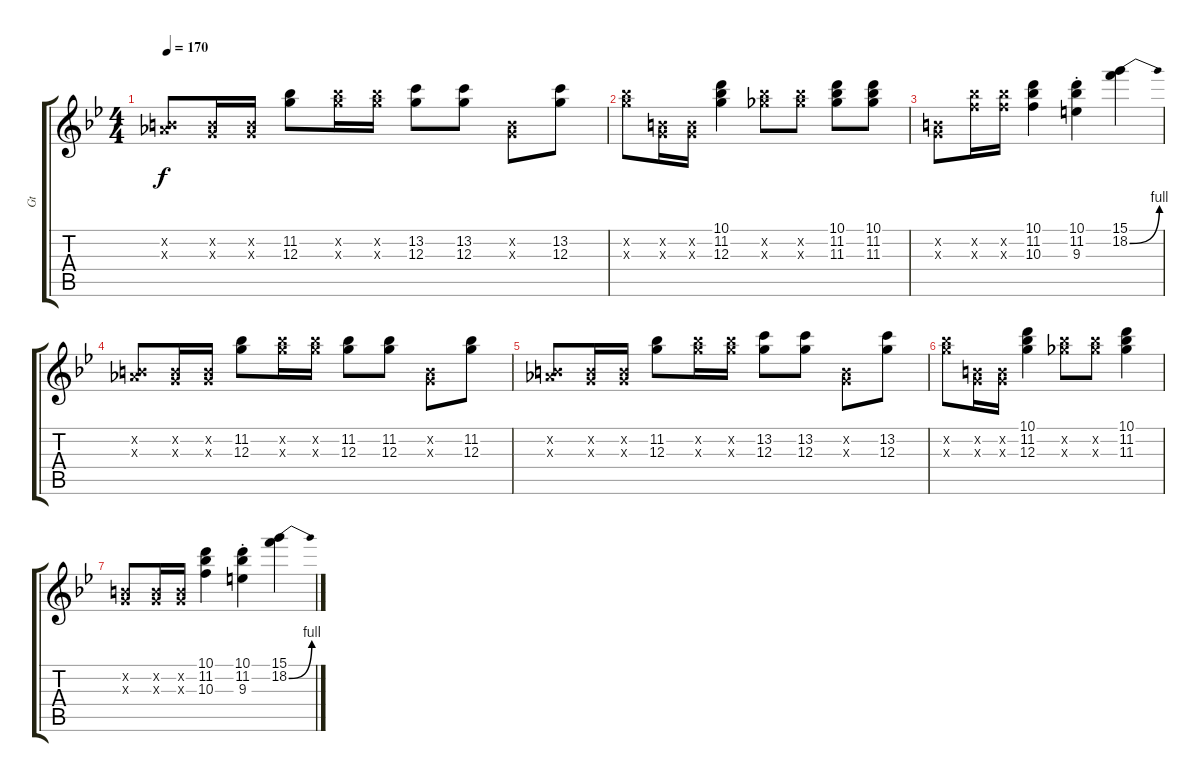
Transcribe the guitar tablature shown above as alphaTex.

\track ("Gt" "Gt") {instrument distortionguitar}
\staff {score tabs}
\tuning (E4 B3 G3 D3 A2 E2) {hide}
\ts (4 4)
\tempo 170
\clef g2
\ks bb
(0.2{x} 1.3{x}).8{dy f} (0.2{x} 0.3{x}).16 (0.2{x} 0.3{x}).16 (11.2 12.3).8 (11.2{x} 12.3{x}).16 (11.2{x} 12.3{x}).16 (13.2 12.3).8 (13.2 12.3).8 (0.2{x} 0.3{x}).8 (13.2 12.3).8 |
(11.2{x} 12.3{x}).8 (0.2{x} 0.3{x}).16 (0.2{x} 0.3{x}).16 (10.1 11.2 12.3).4 (11.2{x} 11.3{x}).8 (11.2{x} 11.3{x}).8 (10.1 11.2 11.3).8 (10.1 11.2 11.3).8 |
(0.2{x} 0.3{x}).8 (11.2{x} 10.3{x}).16 (11.2{x} 10.3{x}).16 (10.1 11.2 10.3).4 (10.1{st} 11.2{st} 9.3{st}).4 (15.1 18.2{be (bend 0 0 60 4)}).4 |
(0.2{x} 1.3{x}).8 (0.2{x} 0.3{x}).16 (0.2{x} 0.3{x}).16 (11.2 12.3).8 (11.2{x} 12.3{x}).16 (11.2{x} 12.3{x}).16 (11.2 12.3).8 (11.2 12.3).8 (0.2{x} 0.3{x}).8 (11.2 12.3).8 |
(0.2{x} 1.3{x}).8 (0.2{x} 0.3{x}).16 (0.2{x} 0.3{x}).16 (11.2 12.3).8 (11.2{x} 12.3{x}).16 (11.2{x} 12.3{x}).16 (13.2 12.3).8 (13.2 12.3).8 (0.2{x} 0.3{x}).8 (13.2 12.3).8 |
(11.2{x} 12.3{x}).8 (0.2{x} 0.3{x}).16 (0.2{x} 0.3{x}).16 (10.1 11.2 12.3).4 (11.2{x} 11.3{x}).8 (11.2{x} 11.3{x}).8 (10.1 11.2 11.3).4 |
(0.2{x} 0.3{x}).8 (0.2{x} 0.3{x}).16 (0.2{x} 0.3{x}).16 (10.1 11.2 10.3).4 (10.1{st} 11.2{st} 9.3{st}).4 (15.1 18.2{be (bend 0 0 60 4)}).4
